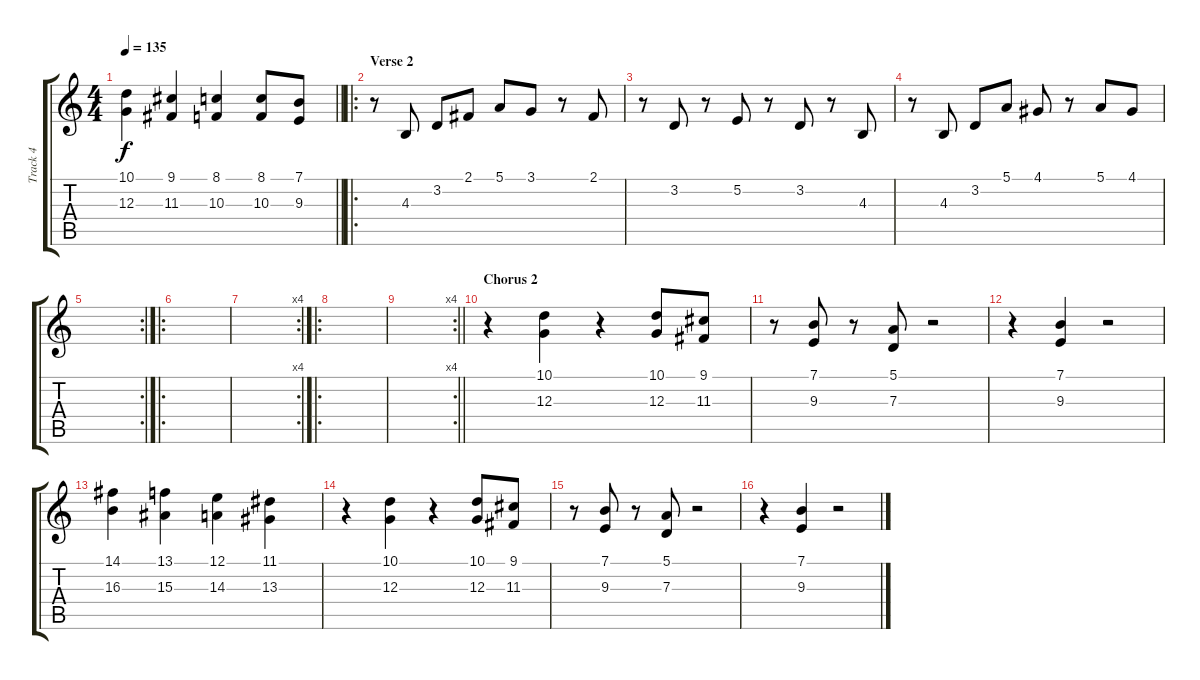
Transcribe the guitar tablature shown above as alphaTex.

\track ("Track 4" "Track 4") {instrument brasssection}
\staff {score tabs}
\tuning (E4 B3 G3 D3 A2 E2) {hide}
\ts (4 4)
\tempo 135
\clef g2
\barLineRight lightlight
\ks c
(10.1 12.3).4{dy f} (9.1 11.3).4 (8.1 10.3).4 (8.1 10.3).8 (7.1 9.3).8 |
\ro
\section ("" "Verse 2")
r.8 4.3.8 3.2.8 2.1.8 5.1.8 3.1.8 r.8 2.1.8 |
r.8 3.2.8 r.8 5.2.8 r.8 3.2.8 r.8 4.3.8 |
r.8 4.3.8 3.2.8 5.1.8 4.1.8 r.8 5.1.8 4.1.8 |
\rc 2
|
\ro
|
\rc 4
|
\ro
|
\rc 4
\barLineRight lightlight
|
\section ("" "Chorus 2")
r.4 (10.1 12.3).4 r.4 (10.1 12.3).8 (9.1 11.3).8 |
r.8 (7.1 9.3).8 r.8 (5.1 7.3).8 r.2 |
r.4 (7.1 9.3).4 r.2 |
(14.1 16.3).4 (13.1 15.3).4 (12.1 14.3).4 (11.1 13.3).4 |
r.4 (10.1 12.3).4 r.4 (10.1 12.3).8 (9.1 11.3).8 |
r.8 (7.1 9.3).8 r.8 (5.1 7.3).8 r.2 |
r.4 (7.1 9.3).4 r.2
